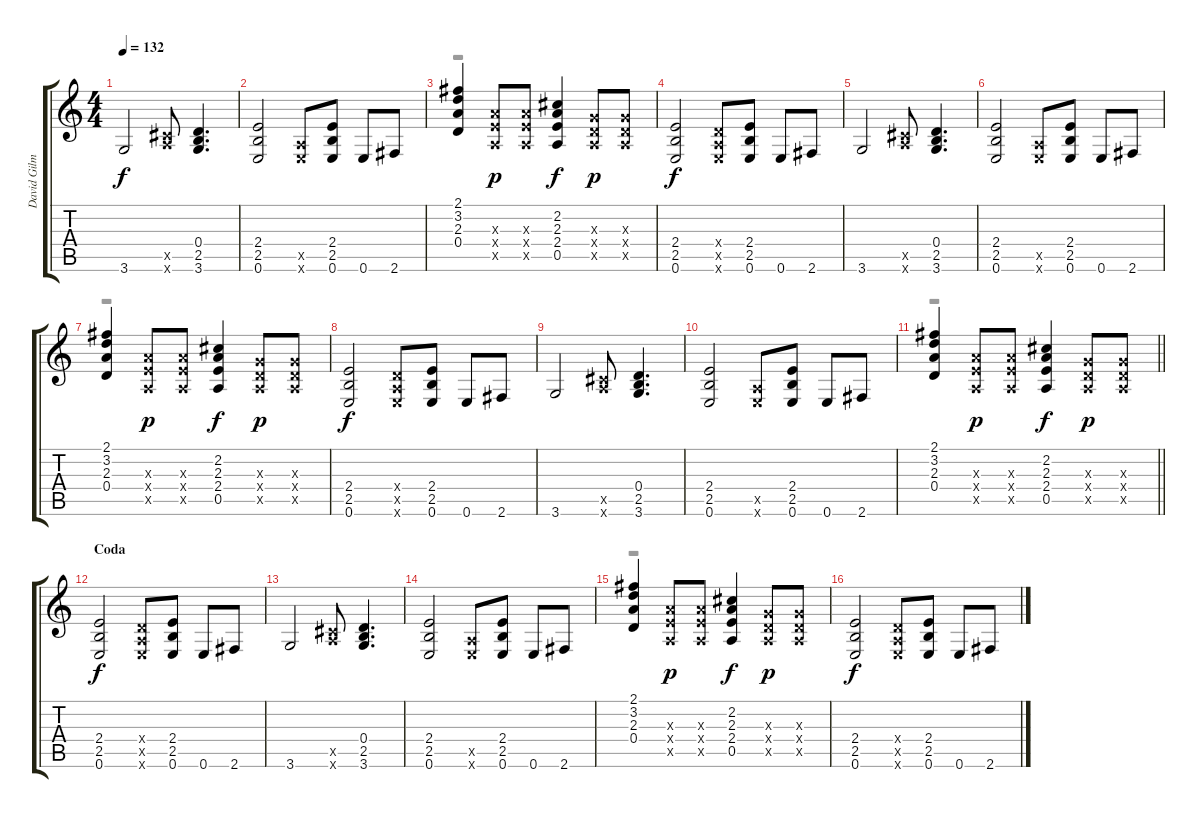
\track ("David Gilmour - Rhythm" "David Gilm") {instrument electricguitarclean}
\staff {score tabs}
\tuning (E4 B3 G3 D3 A2 E2) {hide}
\voice
\ts (4 4)
\tempo 132
\clef g2
\ks c
3.6.2{dy f} (0.5{x} 9.6{x}).8 (0.4 2.5 3.6).4{d} |
(2.4 2.5 0.6).2 (0.5{x} 0.6{x}).8 (2.4 2.5 0.6).8 0.6.8 2.6.8 |
(2.1 3.2 2.3 0.4).4 (2.3{x} 2.4{x} 0.5{x}).8{dy p} (2.3{x} 2.4{x} 0.5{x}).8 (2.2 2.3 2.4 0.5).4{dy f} (0.3{x} 0.4{x} 0.5{x}).8{dy p} (0.3{x} 0.4{x} 0.5{x}).8 |
(2.4 2.5 0.6).2{dy f} (0.4{x} 0.5{x} 0.6{x}).8 (2.4 2.5 0.6).8 0.6.8 2.6.8 |
3.6.2 (0.5{x} 9.6{x}).8 (0.4 2.5 3.6).4{d} |
(2.4 2.5 0.6).2 (0.5{x} 0.6{x}).8 (2.4 2.5 0.6).8 0.6.8 2.6.8 |
(2.1 3.2 2.3 0.4).4 (2.3{x} 2.4{x} 0.5{x}).8{dy p} (2.3{x} 2.4{x} 0.5{x}).8 (2.2 2.3 2.4 0.5).4{dy f} (0.3{x} 0.4{x} 0.5{x}).8{dy p} (0.3{x} 0.4{x} 0.5{x}).8 |
(2.4 2.5 0.6).2{dy f} (0.4{x} 0.5{x} 0.6{x}).8 (2.4 2.5 0.6).8 0.6.8 2.6.8 |
3.6.2 (0.5{x} 9.6{x}).8 (0.4 2.5 3.6).4{d} |
(2.4 2.5 0.6).2 (0.5{x} 0.6{x}).8 (2.4 2.5 0.6).8 0.6.8 2.6.8 |
\barLineRight lightlight
(2.1 3.2 2.3 0.4).4 (2.3{x} 2.4{x} 0.5{x}).8{dy p} (2.3{x} 2.4{x} 0.5{x}).8 (2.2 2.3 2.4 0.5).4{dy f} (0.3{x} 0.4{x} 0.5{x}).8{dy p} (0.3{x} 0.4{x} 0.5{x}).8 |
\section ("" "Coda")
(2.4 2.5 0.6).2{dy f volume 16} (0.4{x} 0.5{x} 0.6{x}).8 (2.4 2.5 0.6).8 0.6.8 2.6.8 |
3.6.2 (0.5{x} 9.6{x}).8 (0.4 2.5 3.6).4{d} |
(2.4 2.5 0.6).2 (0.5{x} 0.6{x}).8 (2.4 2.5 0.6).8 0.6.8 2.6.8 |
(2.1 3.2 2.3 0.4).4 (2.3{x} 2.4{x} 0.5{x}).8{dy p} (2.3{x} 2.4{x} 0.5{x}).8 (2.2 2.3 2.4 0.5).4{dy f} (0.3{x} 0.4{x} 0.5{x}).8{dy p} (0.3{x} 0.4{x} 0.5{x}).8 |
(2.4 2.5 0.6).2{dy f} (0.4{x} 0.5{x} 0.6{x}).8 (2.4 2.5 0.6).8 0.6.8 2.6.8
\voice
\clef g2
\ottava regular
\simile none
\ks c
|
|
r.1 |
|
|
|
r.1 |
|
|
|
\barLineRight lightlight
r.1 |
|
|
|
r.1 |
